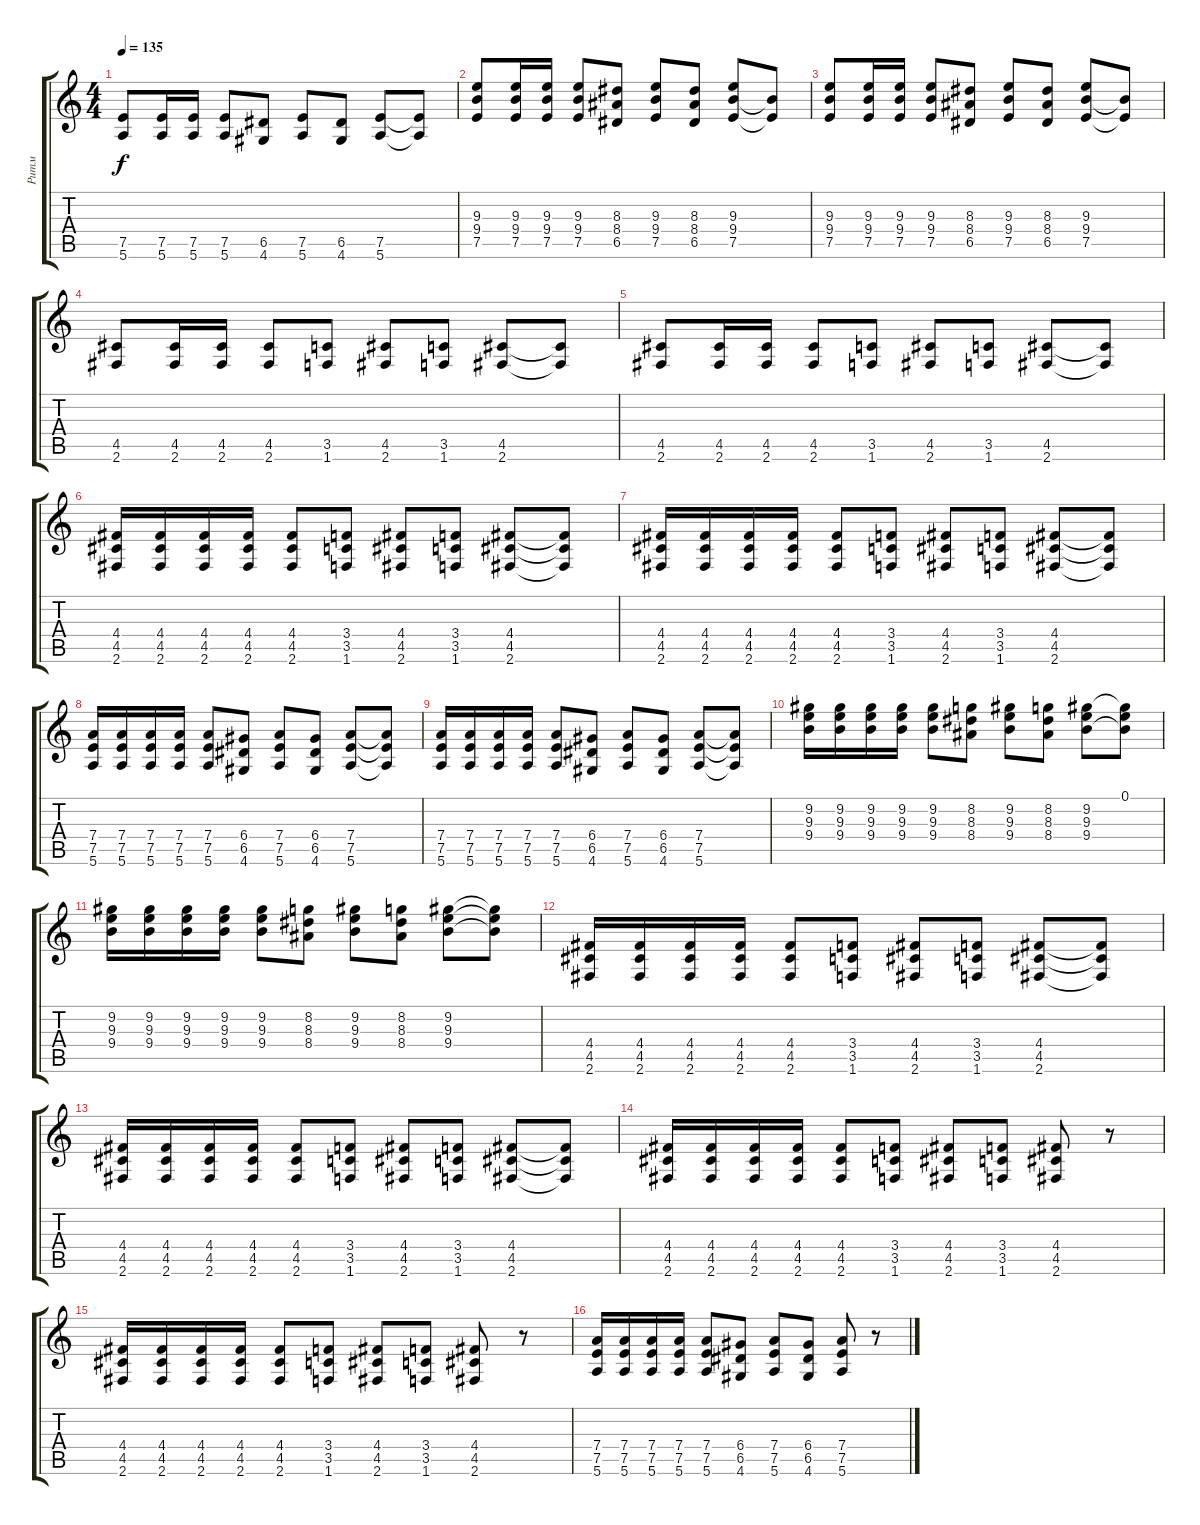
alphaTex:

\track ("Ритм" "Ритм") {instrument acousticguitarsteel}
\staff {score tabs}
\tuning (E4 B3 G3 D3 A2 E2) {hide}
\ts (4 4)
\tempo 135
\clef g2
\ks c
(7.5 5.6).8{dy f} (7.5 5.6).16 (7.5 5.6).16 (7.5 5.6).8 (6.5 4.6).8 (7.5 5.6).8 (6.5 4.6).8 (7.5 5.6).8 (7.5{t} 5.6{t}).8 |
(9.3 9.4 7.5).8 (9.3 9.4 7.5).16 (9.3 9.4 7.5).16 (9.3 9.4 7.5).8 (8.3 8.4 6.5).8 (9.3 9.4 7.5).8 (8.3 8.4 6.5).8 (9.3 9.4 7.5).8 (9.4{t} 7.5{t}).8 |
(9.3 9.4 7.5).8 (9.3 9.4 7.5).16 (9.3 9.4 7.5).16 (9.3 9.4 7.5).8 (8.3 8.4 6.5).8 (9.3 9.4 7.5).8 (8.3 8.4 6.5).8 (9.3 9.4 7.5).8 (9.4{t} 7.5{t}).8 |
(4.5 2.6).8 (4.5 2.6).16 (4.5 2.6).16 (4.5 2.6).8 (3.5 1.6).8 (4.5 2.6).8 (3.5 1.6).8 (4.5 2.6).8 (4.5{t} 2.6{t}).8 |
(4.5 2.6).8 (4.5 2.6).16 (4.5 2.6).16 (4.5 2.6).8 (3.5 1.6).8 (4.5 2.6).8 (3.5 1.6).8 (4.5 2.6).8 (4.5{t} 2.6{t}).8 |
(4.4 4.5 2.6).16 (4.4 4.5 2.6).16 (4.4 4.5 2.6).16 (4.4 4.5 2.6).16 (4.4 4.5 2.6).8 (3.4 3.5 1.6).8 (4.4 4.5 2.6).8 (3.4 3.5 1.6).8 (4.4 4.5 2.6).8 (4.4{t} 4.5{t} 2.6{t}).8 |
(4.4 4.5 2.6).16 (4.4 4.5 2.6).16 (4.4 4.5 2.6).16 (4.4 4.5 2.6).16 (4.4 4.5 2.6).8 (3.4 3.5 1.6).8 (4.4 4.5 2.6).8 (3.4 3.5 1.6).8 (4.4 4.5 2.6).8 (4.4{t} 4.5{t} 2.6{t}).8 |
(7.4 7.5 5.6).16 (7.4 7.5 5.6).16 (7.4 7.5 5.6).16 (7.4 7.5 5.6).16 (7.4 7.5 5.6).8 (6.4 6.5 4.6).8 (7.4 7.5 5.6).8 (6.4 6.5 4.6).8 (7.4 7.5 5.6).8 (7.4{t} 7.5{t} 5.6{t}).8 |
(7.4 7.5 5.6).16 (7.4 7.5 5.6).16 (7.4 7.5 5.6).16 (7.4 7.5 5.6).16 (7.4 7.5 5.6).8 (6.4 6.5 4.6).8 (7.4 7.5 5.6).8 (6.4 6.5 4.6).8 (7.4 7.5 5.6).8 (7.4{t} 7.5{t} 5.6{t}).8 |
(9.2 9.3 9.4).16 (9.2 9.3 9.4).16 (9.2 9.3 9.4).16 (9.2 9.3 9.4).16 (9.2 9.3 9.4).8 (8.2 8.3 8.4).8 (9.2 9.3 9.4).8 (8.2 8.3 8.4).8 (9.2 9.3 9.4).8 (0.1 9.2{t} 9.4{t}).8 |
(9.2 9.3 9.4).16 (9.2 9.3 9.4).16 (9.2 9.3 9.4).16 (9.2 9.3 9.4).16 (9.2 9.3 9.4).8 (8.2 8.3 8.4).8 (9.2 9.3 9.4).8 (8.2 8.3 8.4).8 (9.2 9.3 9.4).8 (9.2{t} 9.3{t} 9.4{t}).8 |
(4.4 4.5 2.6).16 (4.4 4.5 2.6).16 (4.4 4.5 2.6).16 (4.4 4.5 2.6).16 (4.4 4.5 2.6).8 (3.4 3.5 1.6).8 (4.4 4.5 2.6).8 (3.4 3.5 1.6).8 (4.4 4.5 2.6).8 (4.4{t} 4.5{t} 2.6{t}).8 |
(4.4 4.5 2.6).16 (4.4 4.5 2.6).16 (4.4 4.5 2.6).16 (4.4 4.5 2.6).16 (4.4 4.5 2.6).8 (3.4 3.5 1.6).8 (4.4 4.5 2.6).8 (3.4 3.5 1.6).8 (4.4 4.5 2.6).8 (4.4{t} 4.5{t} 2.6{t}).8 |
(4.4 4.5 2.6).16{instrument overdrivenguitar} (4.4 4.5 2.6).16 (4.4 4.5 2.6).16 (4.4 4.5 2.6).16 (4.4 4.5 2.6).8 (3.4 3.5 1.6).8 (4.4 4.5 2.6).8 (3.4 3.5 1.6).8 (4.4 4.5 2.6).8 r.8 |
(4.4 4.5 2.6).16 (4.4 4.5 2.6).16 (4.4 4.5 2.6).16 (4.4 4.5 2.6).16 (4.4 4.5 2.6).8 (3.4 3.5 1.6).8 (4.4 4.5 2.6).8 (3.4 3.5 1.6).8 (4.4 4.5 2.6).8 r.8 |
(7.4 7.5 5.6).16 (7.4 7.5 5.6).16 (7.4 7.5 5.6).16 (7.4 7.5 5.6).16 (7.4 7.5 5.6).8 (6.4 6.5 4.6).8 (7.4 7.5 5.6).8 (6.4 6.5 4.6).8 (7.4 7.5 5.6).8 r.8
